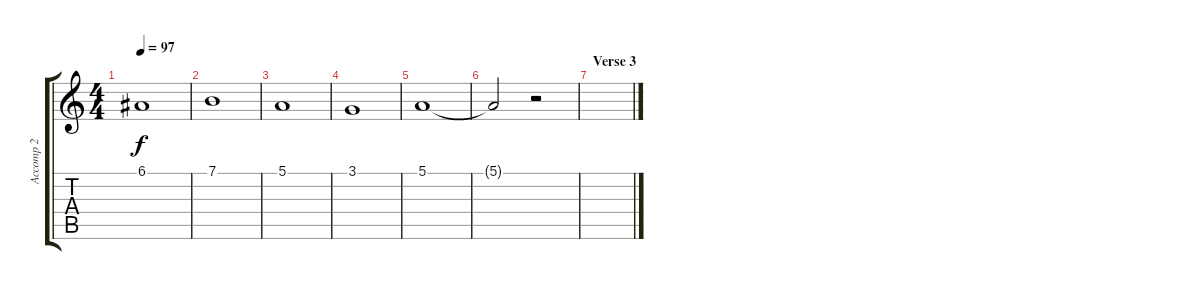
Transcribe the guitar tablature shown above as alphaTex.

\track ("Accomp 2" "Accomp 2") {instrument stringensemble1}
\staff {score tabs}
\tuning (E4 B3 G3 D3 A2 E2) {hide}
\ts (4 4)
\tempo 97
\clef g2
\ks c
6.1.1{dy f} |
7.1.1 |
5.1.1 |
3.1.1 |
5.1.1 |
5.1{t}.2 r.2 |
\section ("" "Verse 3")
